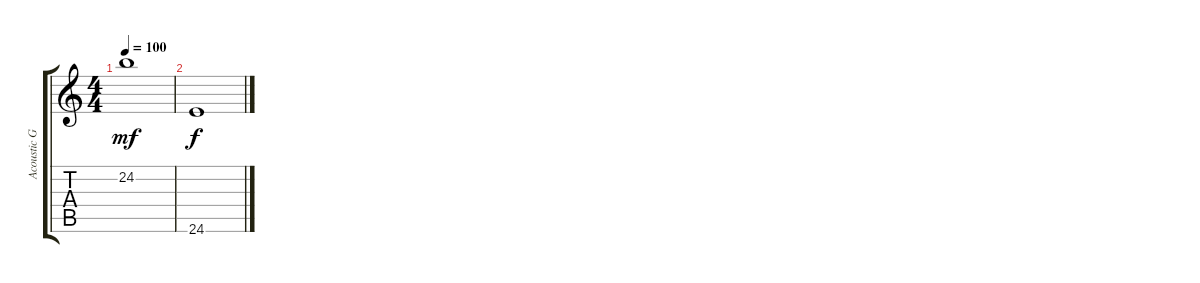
\track ("Acoustic Grand Piano" "Acoustic G") {instrument acousticgrandpiano}
\staff {score tabs}
\tuning (E4 B3 G3 D3 A2 E2) {hide}
\ts (4 4)
\tempo 100
\clef g2
\ks c
24.2.1{dy mf} |
24.6.1{dy f}
